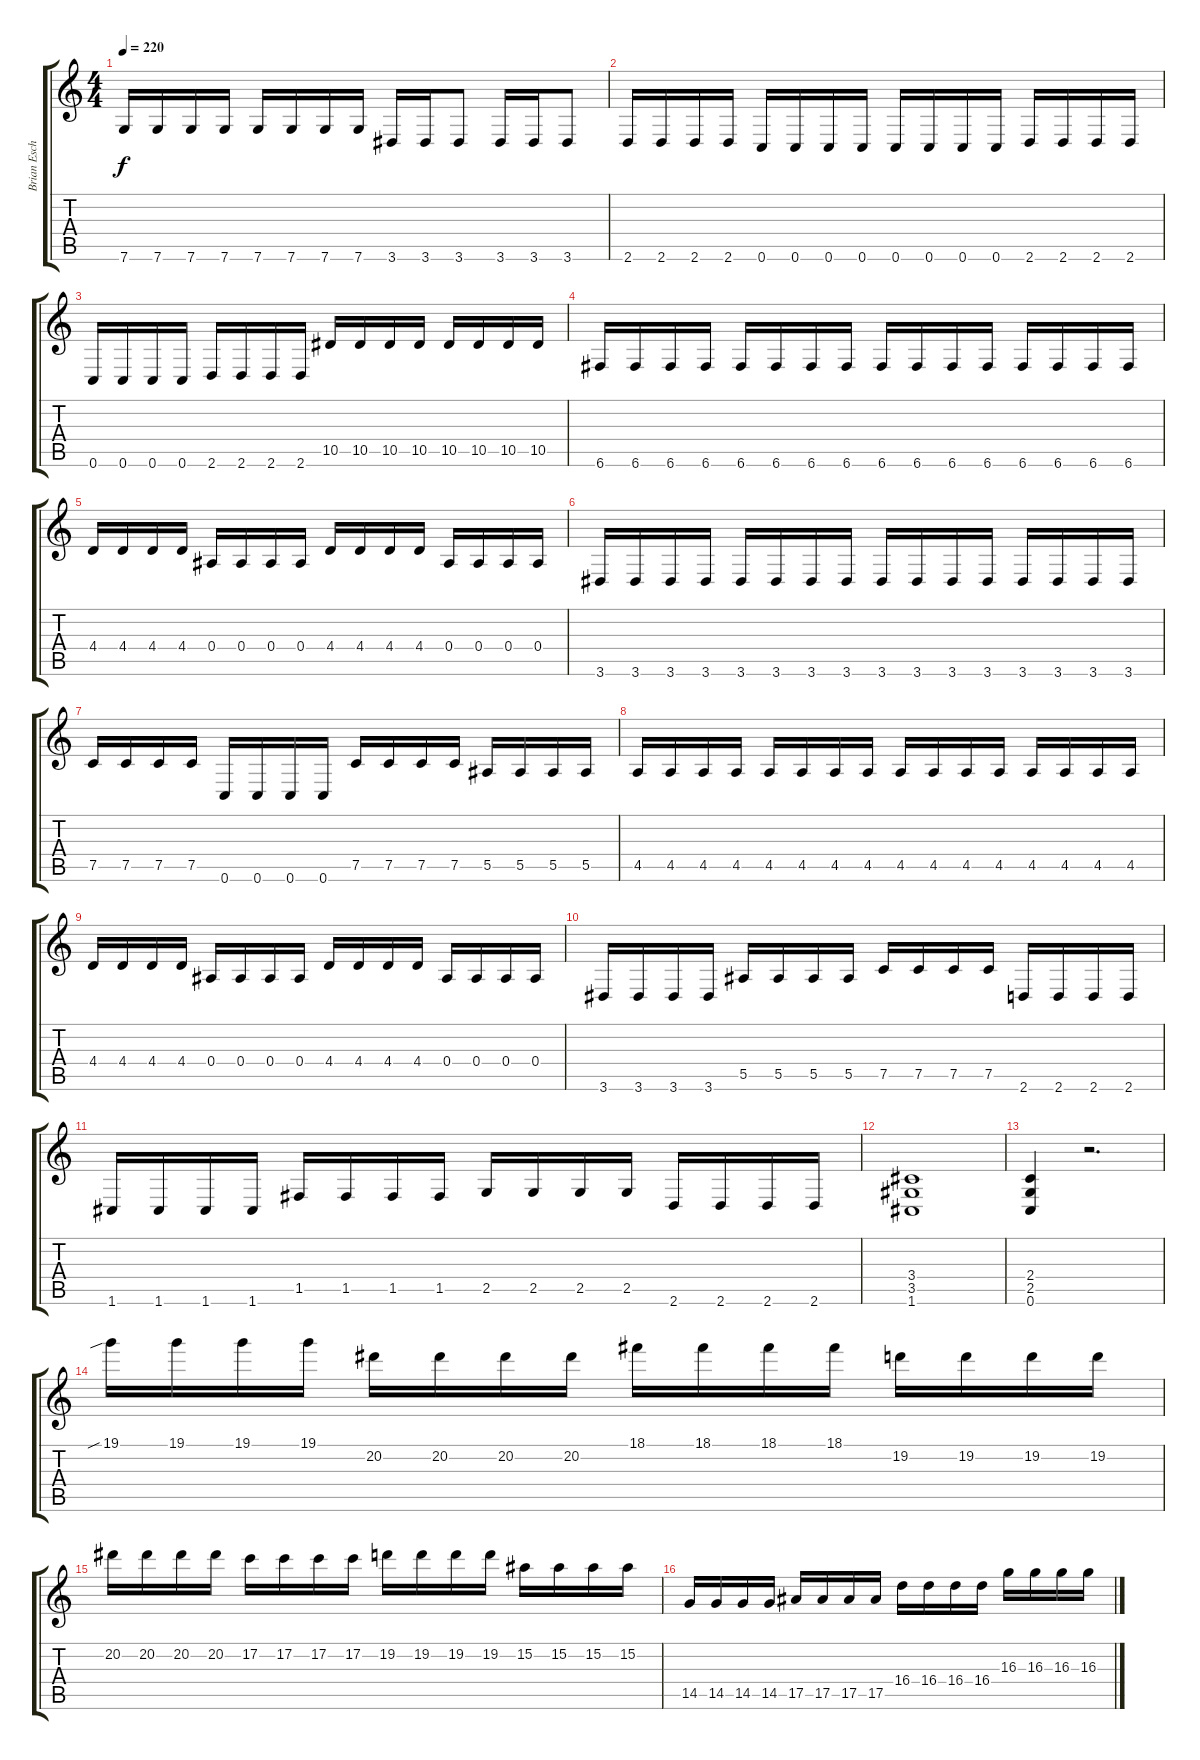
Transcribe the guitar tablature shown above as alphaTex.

\track ("Brian Eschbach (Lead Guitar)" "Brian Esch") {instrument distortionguitar}
\staff {score tabs}
\tuning (C4 G3 Eb3 Bb2 F2 C2) {hide}
\ts (4 4)
\tempo 220
\clef g2
\ks c
7.6.16{dy f} 7.6.16 7.6.16 7.6.16 7.6.16 7.6.16 7.6.16 7.6.16 3.6.16 3.6.16 3.6.8 3.6.16 3.6.16 3.6.8 |
2.6.16 2.6.16 2.6.16 2.6.16 0.6.16 0.6.16 0.6.16 0.6.16 0.6.16 0.6.16 0.6.16 0.6.16 2.6.16 2.6.16 2.6.16 2.6.16 |
0.6.16 0.6.16 0.6.16 0.6.16 2.6.16 2.6.16 2.6.16 2.6.16 10.5.16 10.5.16 10.5.16 10.5.16 10.5.16 10.5.16 10.5.16 10.5.16 |
6.6.16 6.6.16 6.6.16 6.6.16 6.6.16 6.6.16 6.6.16 6.6.16 6.6.16 6.6.16 6.6.16 6.6.16 6.6.16 6.6.16 6.6.16 6.6.16 |
4.4.16 4.4.16 4.4.16 4.4.16 0.4.16 0.4.16 0.4.16 0.4.16 4.4.16 4.4.16 4.4.16 4.4.16 0.4.16 0.4.16 0.4.16 0.4.16 |
3.6.16 3.6.16 3.6.16 3.6.16 3.6.16 3.6.16 3.6.16 3.6.16 3.6.16 3.6.16 3.6.16 3.6.16 3.6.16 3.6.16 3.6.16 3.6.16 |
7.5.16 7.5.16 7.5.16 7.5.16 0.6.16 0.6.16 0.6.16 0.6.16 7.5.16 7.5.16 7.5.16 7.5.16 5.5.16 5.5.16 5.5.16 5.5.16 |
4.5.16 4.5.16 4.5.16 4.5.16 4.5.16 4.5.16 4.5.16 4.5.16 4.5.16 4.5.16 4.5.16 4.5.16 4.5.16 4.5.16 4.5.16 4.5.16 |
4.4.16 4.4.16 4.4.16 4.4.16 0.4.16 0.4.16 0.4.16 0.4.16 4.4.16 4.4.16 4.4.16 4.4.16 0.4.16 0.4.16 0.4.16 0.4.16 |
3.6.16 3.6.16 3.6.16 3.6.16 5.5.16 5.5.16 5.5.16 5.5.16 7.5.16 7.5.16 7.5.16 7.5.16 2.6.16 2.6.16 2.6.16 2.6.16 |
1.6.16 1.6.16 1.6.16 1.6.16 1.5.16 1.5.16 1.5.16 1.5.16 2.5.16 2.5.16 2.5.16 2.5.16 2.6.16 2.6.16 2.6.16 2.6.16 |
(3.4 3.5 1.6).1 |
(2.4 2.5 0.6).4 r.2{d} |
19.1{sib}.16{balance 8} 19.1.16 19.1.16 19.1.16 20.2.16 20.2.16 20.2.16 20.2.16 18.1.16 18.1.16 18.1.16 18.1.16 19.2.16 19.2.16 19.2.16 19.2.16 |
20.2.16 20.2.16 20.2.16 20.2.16 17.2.16 17.2.16 17.2.16 17.2.16 19.2.16 19.2.16 19.2.16 19.2.16 15.2.16 15.2.16 15.2.16 15.2.16 |
14.5.16 14.5.16 14.5.16 14.5.16 17.5.16 17.5.16 17.5.16 17.5.16 16.4.16 16.4.16 16.4.16 16.4.16 16.3.16 16.3.16 16.3.16 16.3.16
